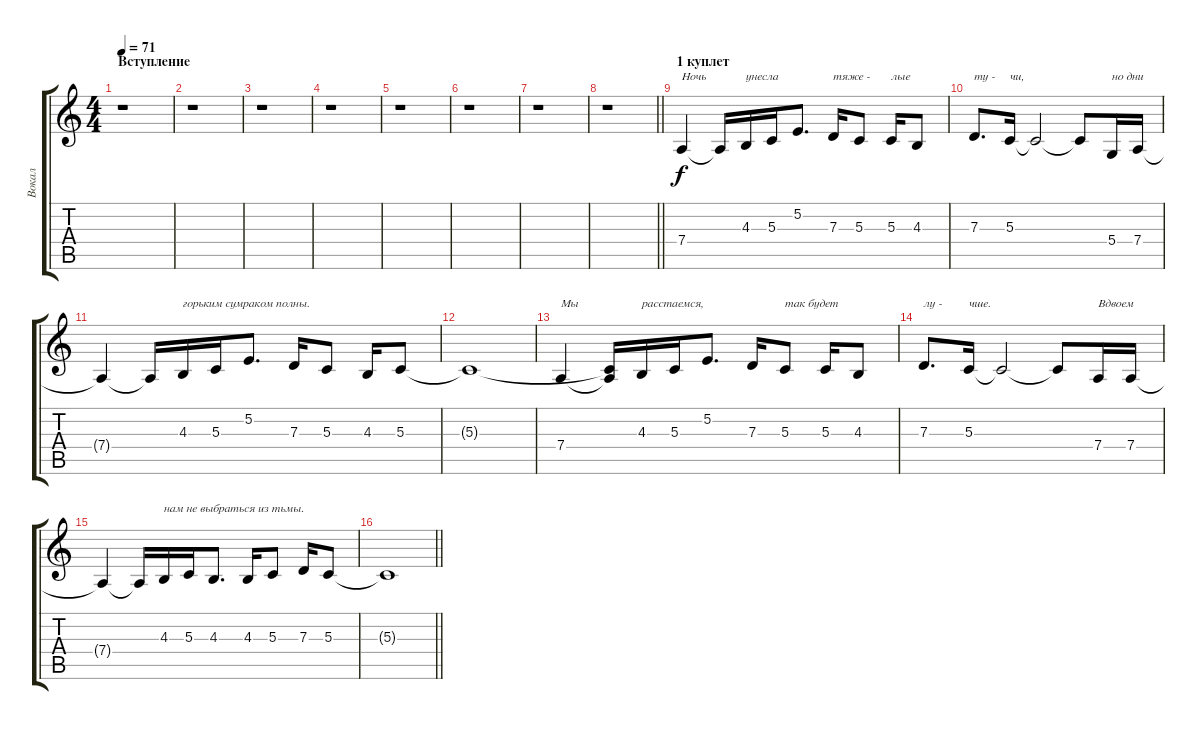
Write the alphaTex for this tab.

\track ("Вокал" "Вокал") {instrument acousticgrandpiano}
\staff {score tabs}
\tuning (E4 B3 G3 D3 A2 E2) {hide}
\ts (4 4)
\section ("" "Вступление")
\tempo 71
\clef g2
\ks c
r.1{dy f instrument acousticgrandpiano} |
r.1 |
r.1 |
r.1 |
r.1 |
r.1 |
r.1 |
\barLineRight lightlight
r.1 |
\section ("" "1 куплет")
7.4.4{txt "Ночь"} 7.4{t}.16 4.3.16{txt "унесла"} 5.3.16 5.2.8{d} 7.3.16{txt "тяже -"} 5.3.8 5.3.16{txt "лые"} 4.3.8 |
7.3.8{d txt "ту -"} 5.3.16{txt "чи,"} 5.3{t}.2 5.3{t}.8 5.4.16{txt "но дни"} 7.4.16 |
7.4{t}.4 7.4{t}.16 4.3.16{txt "горьким сумраком полны."} 5.3.16 5.2.8{d} 7.3.16 5.3.8 4.3.16 5.3.8 |
5.3{t}.1 |
7.4.4{txt "Мы"} (5.3{t} 7.4{t}).16 4.3.16{txt "расстаемся,"} 5.3.16 5.2.8{d} 7.3.16 5.3.8{txt "так будет"} 5.3.16 4.3.8 |
7.3.8{d txt "лу -"} 5.3.16{txt "чше."} 5.3{t}.2 5.3{t}.8 7.4.16{txt "Вдвоем"} 7.4.16 |
7.4{t}.4 7.4{t}.16 4.3.16{txt "нам не выбраться из тьмы."} 5.3.16 4.3.8{d} 4.3.16 5.3.8 7.3.16 5.3.8 |
\barLineRight lightlight
5.3{t}.1
